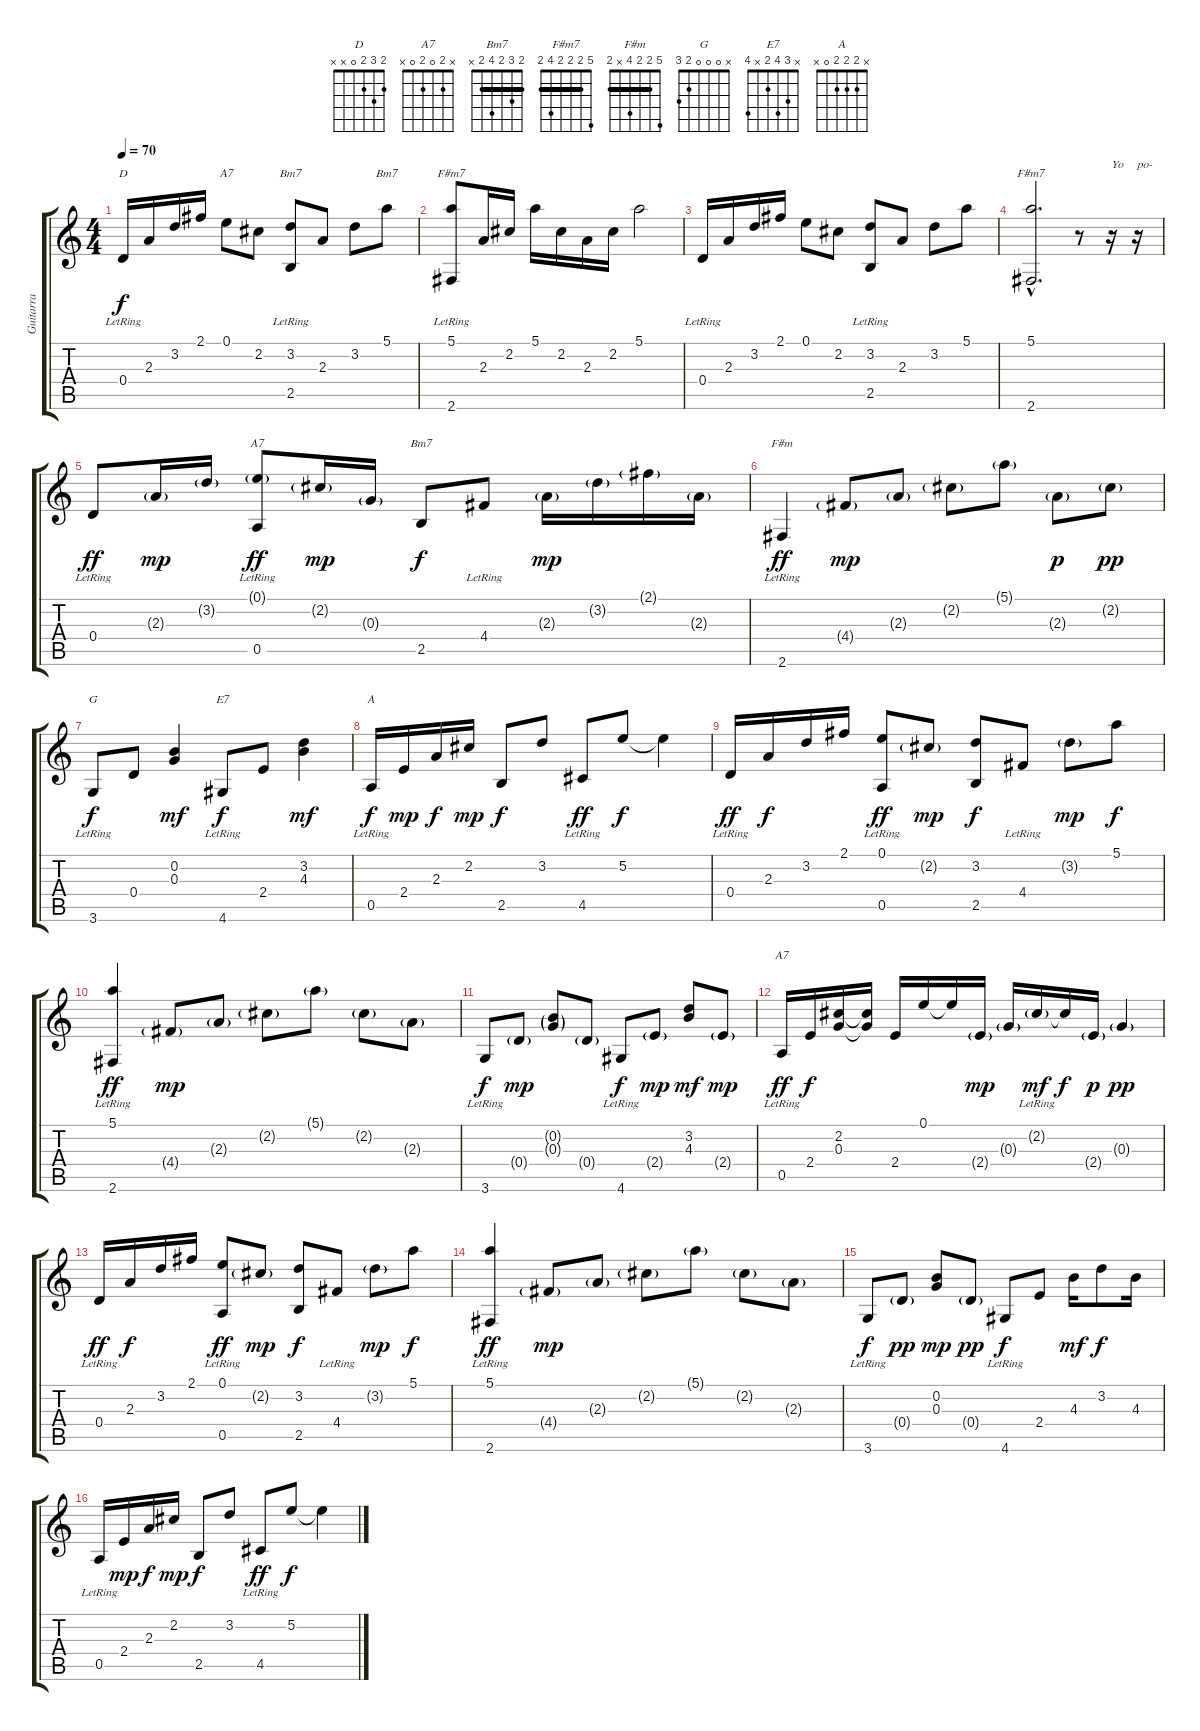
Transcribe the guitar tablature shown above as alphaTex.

\track ("Guitarra" "Guitarra") {instrument acousticguitarnylon}
\staff {score tabs}
\tuning (E4 B3 G3 D3 A2 E2) {hide}
\chord ("D" 2 3 2 0 x x)
\chord ("A7" 0 2 0 x 0 x)
\chord ("Bm7" 2 3 2 4 2 2) {barre 2}
\chord ("Bm7" 5 3 2 4 2 x) {barre 2}
\chord ("F#m7" 5 2 2 2 x 2) {barre 2}
\chord ("F#m7" 5 2 2 2 4 2) {barre 2}
\chord ("A7" 0 2 0 2 0 x)
\chord ("Bm7" 2 3 2 4 2 x) {barre 2}
\chord ("F#m" 5 2 2 4 x 2) {barre 2}
\chord ("G" x 0 0 0 2 3)
\chord ("E7" x 3 4 2 x 4)
\chord ("A" x 2 2 2 0 x)
\chord ("A7" x 2 0 2 0 x)
\ts (4 4)
\tempo 70
\clef g2
\ks c
0.4{lr}.16{ch "D" dy f instrument acousticguitarnylon} 2.3.16 3.2.16 2.1.16 0.1.8{ch "A7"} 2.2.8 (3.2 2.5{lr}).8{ch "Bm7"} 2.3.8 3.2.8 5.1.8{ch "Bm7"} |
(5.1 2.6{lr}).8{ch "F#m7"} 2.3.16 2.2.16 5.1.16 2.2.16 2.3.16 2.2.16 5.1.2 |
0.4{lr}.16 2.3.16 3.2.16 2.1.16 0.1.8 2.2.8 (3.2 2.5{lr}).8 2.3.8 3.2.8 5.1.8 |
(5.1{hac} 2.6{hac}).2{d ch "F#m7"} r.8 r.16{txt "Yo"} r.16{txt "po-"} |
0.4{lr}.8{dy ff} 2.3{g}.16{dy mp} 3.2{g}.16 (0.1{g} 0.5{lr}).8{ch "A7" dy ff} 2.2{g}.16{dy mp} 0.3{g}.16 2.5.8{ch "Bm7" dy f} 4.4{lr}.8 2.3{g}.16{dy mp} 3.2{g}.16 2.1{g}.16 2.3{g}.16 |
2.6{lr}.4{ch "F#m" dy ff} 4.4{g}.8{dy mp} 2.3{g}.8 2.2{g}.8 5.1{g}.8 2.3{g}.8{dy p} 2.2{g}.8{dy pp} |
3.6{lr}.8{ch "G" dy f} 0.4.8 (0.2 0.3).4{dy mf} 4.6{lr}.8{ch "E7" dy f} 2.4.8 (3.2 4.3).4{dy mf} |
0.5{lr}.16{ch "A" dy f} 2.4.16{dy mp} 2.3.16{dy f} 2.2.16{dy mp} 2.5.8{dy f} 3.2.8 4.5{lr}.8{dy ff} 5.2.8{dy f} 5.2{t}.4 |
0.4{lr}.16{dy ff} 2.3.16{dy f} 3.2.16 2.1.16 (0.1 0.5{lr}).8{dy ff} 2.2{g}.8{dy mp} (3.2 2.5).8{dy f} 4.4{lr}.8 3.2{g}.8{dy mp} 5.1.8{dy f} |
(5.1 2.6{lr}).4{dy ff} 4.4{g}.8{dy mp} 2.3{g}.8 2.2{g}.8 5.1{g}.8 2.2{g}.8 2.3{g}.8 |
3.6{lr}.8{dy f} 0.4{g}.8{dy mp} (0.2{g} 0.3{g}).8 0.4{g}.8 4.6{lr}.8{dy f} 2.4{g}.8{dy mp} (3.2 4.3).8{dy mf} 2.4{g}.8{dy mp} |
0.5{lr}.16{ch "A7" dy ff} 2.4.16{dy f} (2.2 0.3).16 (2.2{t} 0.3{t}).16 2.4.16 0.1.16 0.1{t}.16 2.4{g}.16{dy mp} 0.3{g}.16 2.2{g lr}.16{dy mf} 2.2{t}.16{dy f} 2.4{g}.16{dy p} 0.3{g}.4{dy pp} |
0.4{lr}.16{dy ff} 2.3.16{dy f} 3.2.16 2.1.16 (0.1 0.5{lr}).8{dy ff} 2.2{g}.8{dy mp} (3.2 2.5).8{dy f} 4.4{lr}.8 3.2{g}.8{dy mp} 5.1.8{dy f} |
(5.1 2.6{lr}).4{dy ff} 4.4{g}.8{dy mp} 2.3{g}.8 2.2{g}.8 5.1{g}.8 2.2{g}.8 2.3{g}.8 |
3.6{lr}.8{dy f} 0.4{g}.8{dy pp} (0.2 0.3).8{dy mp} 0.4{g}.8{dy pp} 4.6{lr}.8{dy f} 2.4.8 4.3.16{dy mf} 3.2.8{dy f} 4.3.16 |
0.5{lr}.16 2.4.16{dy mp} 2.3.16{dy f} 2.2.16{dy mp} 2.5.8{dy f} 3.2.8 4.5{lr}.8{dy ff} 5.2.8{dy f} 5.2{t}.4
